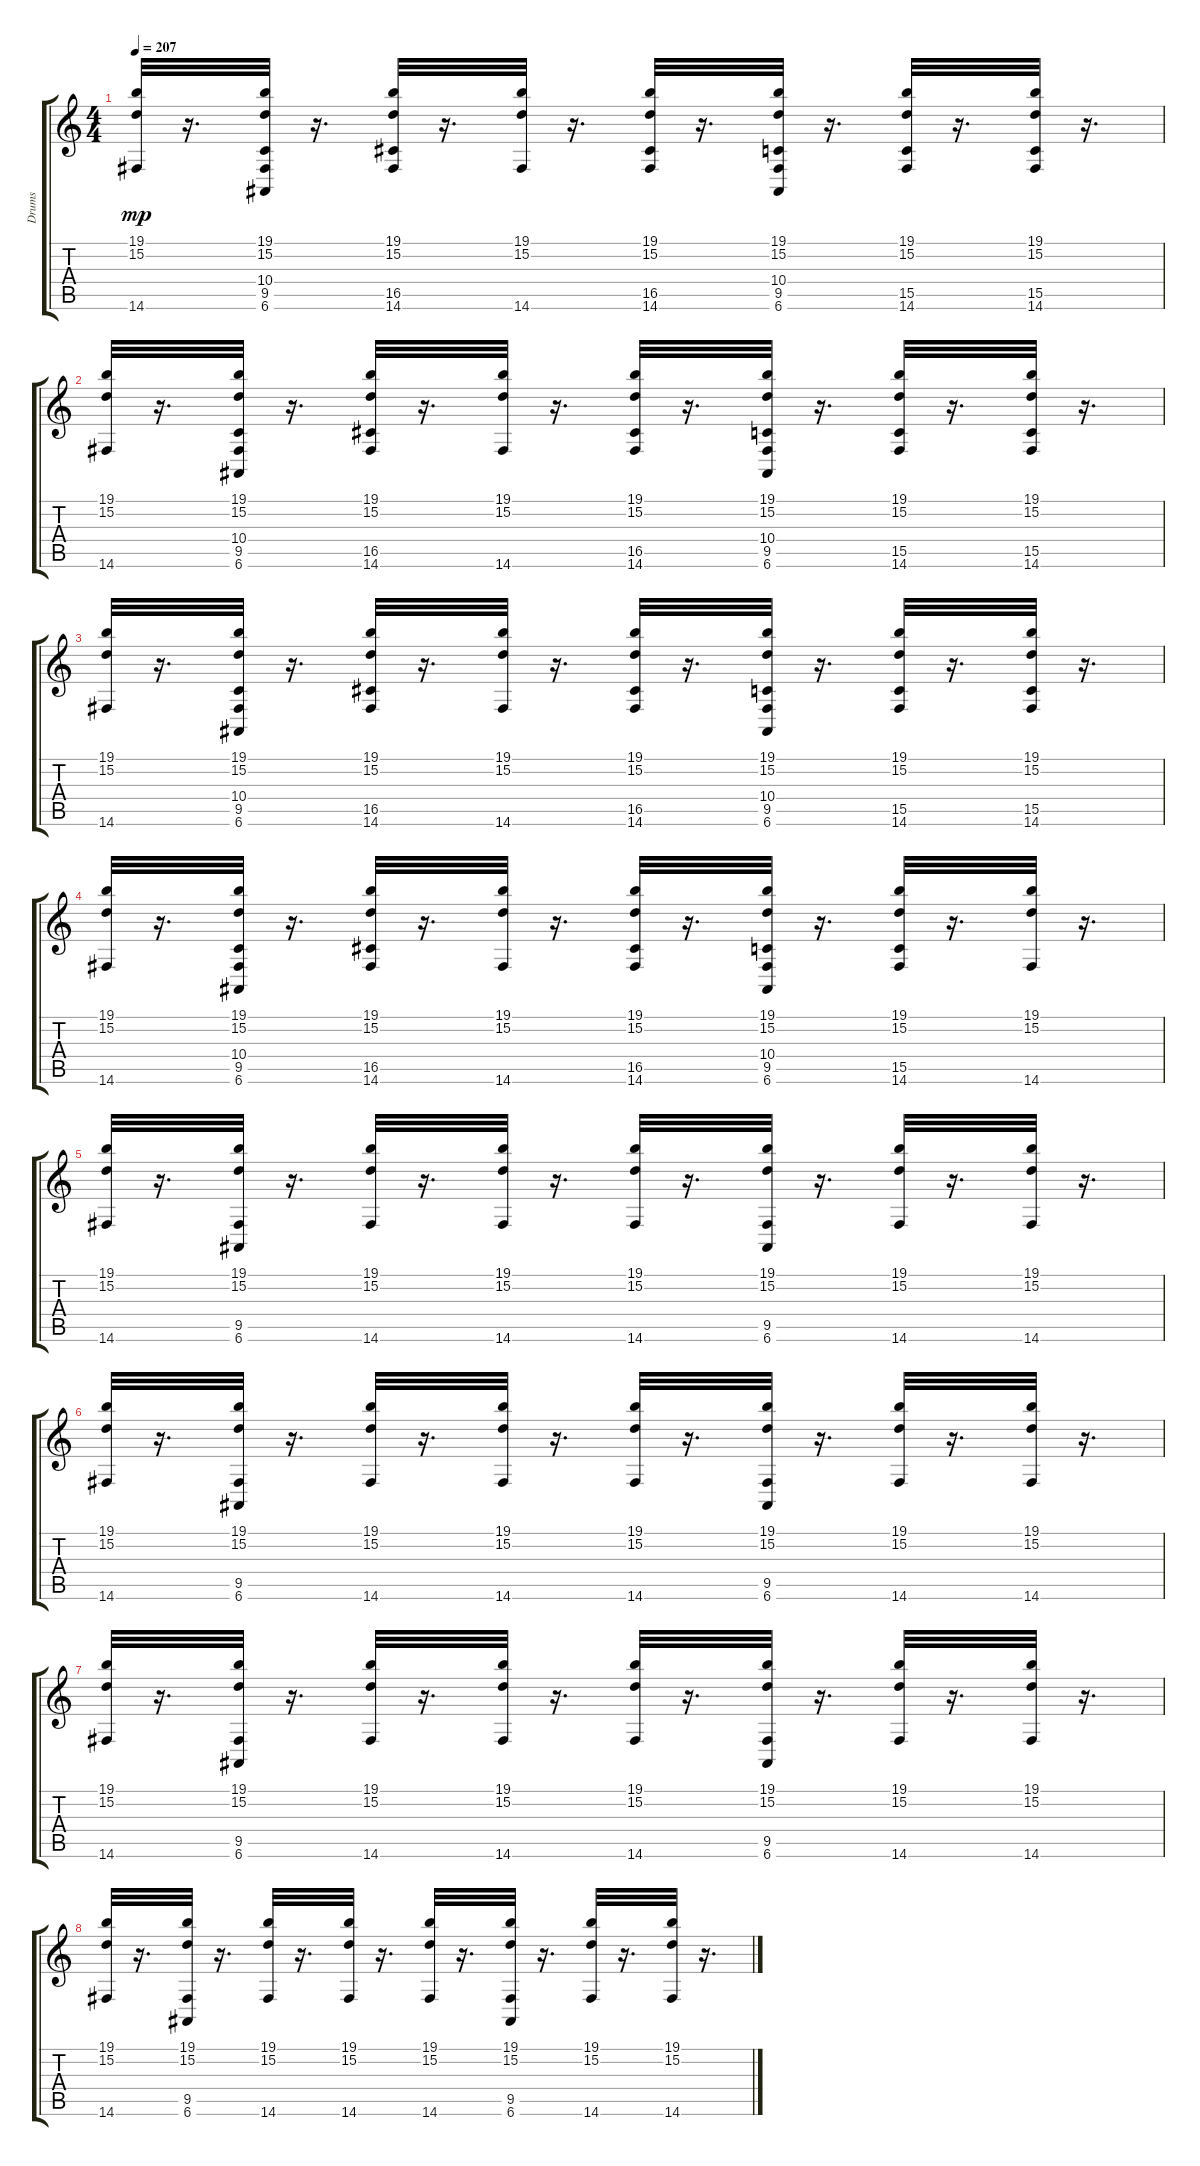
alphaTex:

\track ("Drums" "Drums") {instrument melodictom}
\staff {score tabs}
\tuning (E4 B3 G3 D3 A2 E2) {hide}
\ts (4 4)
\tempo 207
\clef g2
\ks c
(19.1 15.2 14.6).32{dy mp} r.16{d} (19.1 15.2 10.4 9.5 6.6).32 r.16{d} (19.1 15.2 16.5 14.6).32 r.16{d} (19.1 15.2 14.6).32 r.16{d} (19.1 15.2 16.5 14.6).32 r.16{d} (19.1 15.2 10.4 9.5 6.6).32 r.16{d} (19.1 15.2 15.5 14.6).32 r.16{d} (19.1 15.2 15.5 14.6).32 r.16{d} |
(19.1 15.2 14.6).32 r.16{d} (19.1 15.2 10.4 9.5 6.6).32 r.16{d} (19.1 15.2 16.5 14.6).32 r.16{d} (19.1 15.2 14.6).32 r.16{d} (19.1 15.2 16.5 14.6).32 r.16{d} (19.1 15.2 10.4 9.5 6.6).32 r.16{d} (19.1 15.2 15.5 14.6).32 r.16{d} (19.1 15.2 15.5 14.6).32 r.16{d} |
(19.1 15.2 14.6).32 r.16{d} (19.1 15.2 10.4 9.5 6.6).32 r.16{d} (19.1 15.2 16.5 14.6).32 r.16{d} (19.1 15.2 14.6).32 r.16{d} (19.1 15.2 16.5 14.6).32 r.16{d} (19.1 15.2 10.4 9.5 6.6).32 r.16{d} (19.1 15.2 15.5 14.6).32 r.16{d} (19.1 15.2 15.5 14.6).32 r.16{d} |
(19.1 15.2 14.6).32 r.16{d} (19.1 15.2 10.4 9.5 6.6).32 r.16{d} (19.1 15.2 16.5 14.6).32 r.16{d} (19.1 15.2 14.6).32 r.16{d} (19.1 15.2 16.5 14.6).32 r.16{d} (19.1 15.2 10.4 9.5 6.6).32 r.16{d} (19.1 15.2 15.5 14.6).32 r.16{d} (19.1 15.2 14.6).32 r.16{d} |
(19.1 15.2 14.6).32 r.16{d} (19.1 15.2 9.5 6.6).32 r.16{d} (19.1 15.2 14.6).32 r.16{d} (19.1 15.2 14.6).32 r.16{d} (19.1 15.2 14.6).32 r.16{d} (19.1 15.2 9.5 6.6).32 r.16{d} (19.1 15.2 14.6).32 r.16{d} (19.1 15.2 14.6).32 r.16{d} |
(19.1 15.2 14.6).32 r.16{d} (19.1 15.2 9.5 6.6).32 r.16{d} (19.1 15.2 14.6).32 r.16{d} (19.1 15.2 14.6).32 r.16{d} (19.1 15.2 14.6).32 r.16{d} (19.1 15.2 9.5 6.6).32 r.16{d} (19.1 15.2 14.6).32 r.16{d} (19.1 15.2 14.6).32 r.16{d} |
(19.1 15.2 14.6).32 r.16{d} (19.1 15.2 9.5 6.6).32 r.16{d} (19.1 15.2 14.6).32 r.16{d} (19.1 15.2 14.6).32 r.16{d} (19.1 15.2 14.6).32 r.16{d} (19.1 15.2 9.5 6.6).32 r.16{d} (19.1 15.2 14.6).32 r.16{d} (19.1 15.2 14.6).32 r.16{d} |
(19.1 15.2 14.6).32 r.16{d} (19.1 15.2 9.5 6.6).32 r.16{d} (19.1 15.2 14.6).32 r.16{d} (19.1 15.2 14.6).32 r.16{d} (19.1 15.2 14.6).32 r.16{d} (19.1 15.2 9.5 6.6).32 r.16{d} (19.1 15.2 14.6).32 r.16{d} (19.1 15.2 14.6).32 r.16{d}
